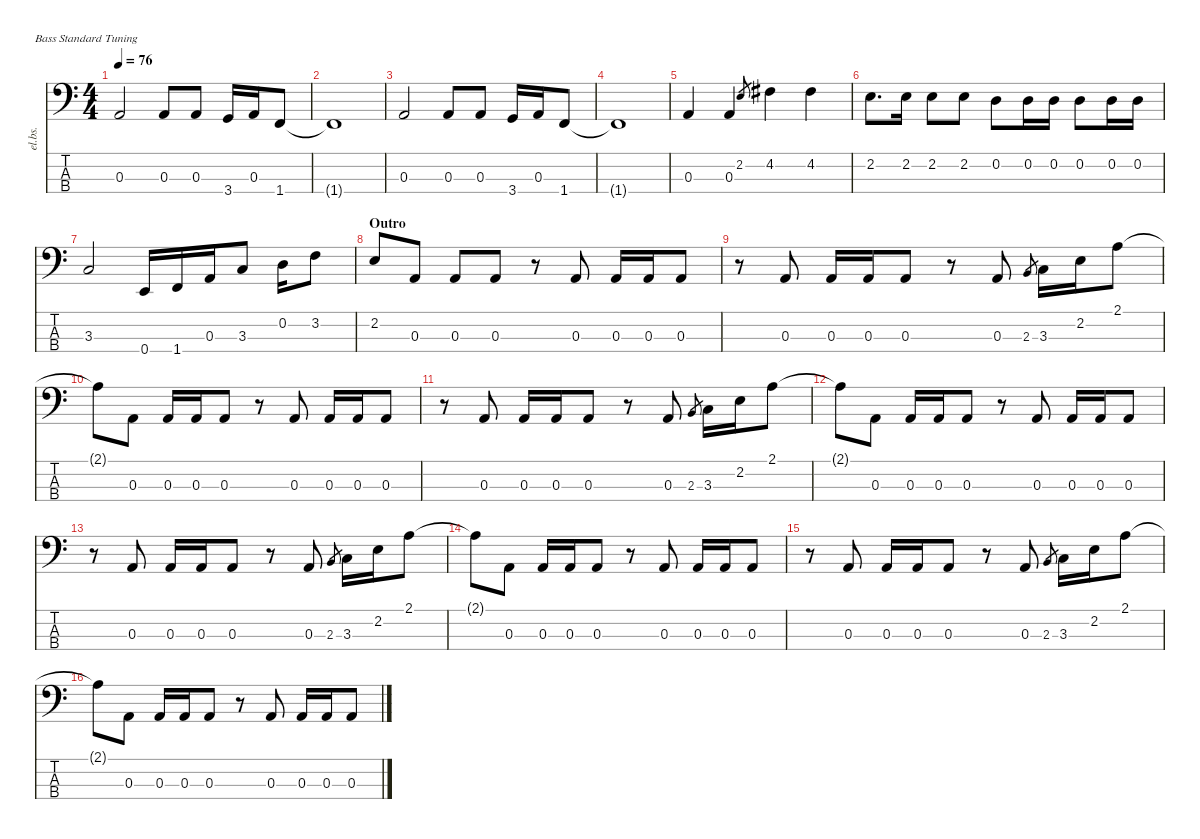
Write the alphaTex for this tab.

\defaultSystemsLayout 4
\hideDynamics
\bracketExtendMode nobrackets
\track ("Bass" "el.bs.") {instrument electricbasspick}
\staff {score tabs}
\tuning (G2 D2 A1 E1)
\ts (4 4)
\tempo 76
\clef f4
\ks c
0.3.2{dy ff} 0.3.8 0.3.8 3.4.16 0.3.16 1.4.8 |
1.4{t}.1 |
0.3.2 0.3.8 0.3.8 3.4.16 0.3.16 1.4.8 |
1.4{t}.1 |
0.3.4 0.3.4 2.2.8{gr dy mf} 4.2{acc #}.4{dy ff} 4.2{acc #}.4 |
2.2.8{d} 2.2.16 2.2.8 2.2.8 0.2.8 0.2.16 0.2.16 0.2.8 0.2.16 0.2.16 |
3.3.2 0.4.16 1.4.16 0.3.16 3.3.8 0.2.16 3.2.8 |
\section ("" "Outro")
2.2.8 0.3.8 0.3.8 0.3.8 r.8 0.3.8 0.3.16 0.3.16 0.3.8 |
r.8 0.3.8 0.3.16 0.3.16 0.3.8 r.8 0.3.8 2.3.8{gr dy f} 3.3.16{dy ff} 2.2.16 2.1.8 |
2.1{t}.8 0.3.8 0.3.16 0.3.16 0.3.8 r.8 0.3.8 0.3.16 0.3.16 0.3.8 |
r.8 0.3.8 0.3.16 0.3.16 0.3.8 r.8 0.3.8 2.3.8{gr dy f} 3.3.16{dy ff} 2.2.16 2.1.8 |
2.1{t}.8 0.3.8 0.3.16 0.3.16 0.3.8 r.8 0.3.8 0.3.16 0.3.16 0.3.8 |
r.8 0.3.8 0.3.16 0.3.16 0.3.8 r.8 0.3.8 2.3.8{gr dy f} 3.3.16{dy ff} 2.2.16 2.1.8 |
2.1{t}.8 0.3.8 0.3.16 0.3.16 0.3.8 r.8 0.3.8 0.3.16 0.3.16 0.3.8 |
r.8 0.3.8 0.3.16 0.3.16 0.3.8 r.8 0.3.8 2.3.8{gr dy f} 3.3.16{dy ff} 2.2.16 2.1.8 |
2.1{t}.8 0.3.8 0.3.16 0.3.16 0.3.8 r.8 0.3.8 0.3.16 0.3.16 0.3.8
